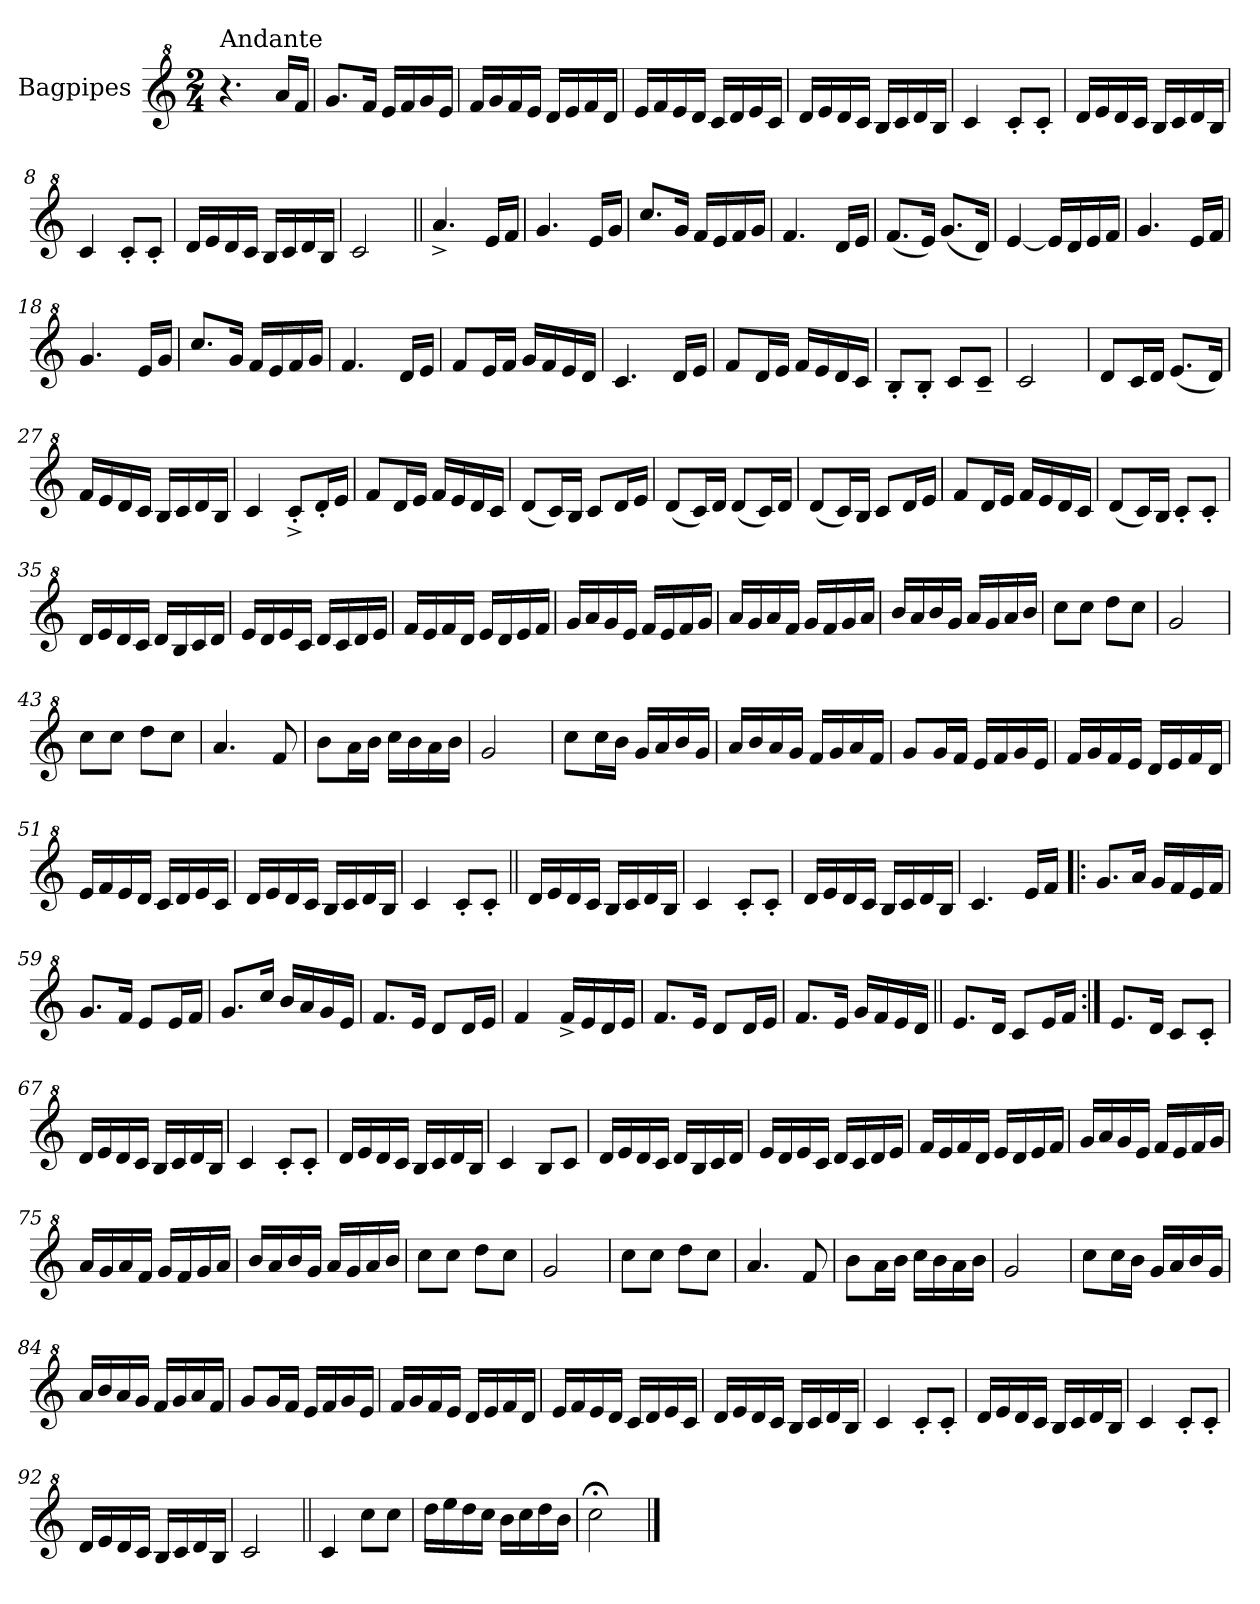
**kern
*part1
*staff1
*I"Bagpipes
*I'Bag
*clefG^2
*k[]
*C:
*M2/4
=1
!LO:TX:a:t=Andante
4.r
16aa/LL
16ff/JJ
=2
8.gg/L
16ff/Jk
16ee/LL
16ff/
16gg/
16ee/JJ
=3
16ff/LL
16gg/
16ff/
16ee/JJ
16dd/LL
16ee/
16ff/
16dd/JJ
=4
16ee/LL
16ff/
16ee/
16dd/JJ
16cc/LL
16dd/
16ee/
16cc/JJ
=5
16dd/LL
16ee/
16dd/
16cc/JJ
16b/LL
16cc/
16dd/
16b/JJ
=6
4cc/
8cc'/L
8cc'/J
=7
16dd/LL
16ee/
16dd/
16cc/JJ
16b/LL
16cc/
16dd/
16b/JJ
!!LO:LB:g=z
=8
4cc/
8cc'/L
8cc'/J
=9
16dd/LL
16ee/
16dd/
16cc/JJ
16b/LL
16cc/
16dd/
16b/JJ
=10
2cc/
=11||
4.aa^/
16ee/LL
16ff/JJ
=12
4.gg/
16ee/LL
16gg/JJ
=13
8.ccc/L
16gg/Jk
16ff/LL
16ee/
16ff/
16gg/JJ
=14
4.ff/
16dd/LL
16ee/JJ
=15
(8.ff/L
16ee/Jk)
(8.gg/L
16dd/Jk)
=16
[4ee/
16ee/LL]
16dd/
16ee/
16ff/JJ
=17
4.gg/
16ee/LL
16ff/JJ
!!LO:LB:g=z
=18
4.gg/
16ee/LL
16gg/JJ
=19
8.ccc/L
16gg/Jk
16ff/LL
16ee/
16ff/
16gg/JJ
=20
4.ff/
16dd/LL
16ee/JJ
=21
8ff/L
16ee/L
16ff/JJ
16gg/LL
16ff/
16ee/
16dd/JJ
=22
4.cc/
16dd/LL
16ee/JJ
=23
8ff/L
16dd/L
16ee/JJ
16ff/LL
16ee/
16dd/
16cc/JJ
=24
8b'/L
8b'/J
8cc/L
8cc~/J
=25
2cc/
=26
8dd/L
16cc/L
16dd/JJ
(8.ee/L
16dd/Jk)
!!LO:LB:g=z
=27
16ff/LL
16ee/
16dd/
16cc/JJ
16b/LL
16cc/
16dd/
16b/JJ
=28
4cc/
8cc^'/L
16dd'/L
16ee/JJ
=29
8ff/L
16dd/L
16ee/JJ
16ff/LL
16ee/
16dd/
16cc/JJ
=30
(8dd/L
16cc/L)
16b/JJ
8cc/L
16dd/L
16ee/JJ
=31
(8dd/L
16cc/L)
16dd/JJ
(8dd/L
16cc/L)
16dd/JJ
=32
(8dd/L
16cc/L)
16b/JJ
8cc/L
16dd/L
16ee/JJ
=33
8ff/L
16dd/L
16ee/JJ
16ff/LL
16ee/
16dd/
16cc/JJ
!!LO:LB:g=z
=34
(8dd/L
16cc/L)
16b/JJ
8cc'/L
8cc'/J
=35
16dd/LL
16ee/
16dd/
16cc/JJ
16dd/LL
16b/
16cc/
16dd/JJ
=36
16ee/LL
16dd/
16ee/
16cc/JJ
16dd/LL
16cc/
16dd/
16ee/JJ
=37
16ff/LL
16ee/
16ff/
16dd/JJ
16ee/LL
16dd/
16ee/
16ff/JJ
=38
16gg/LL
16aa/
16gg/
16ee/JJ
16ff/LL
16ee/
16ff/
16gg/JJ
=39
16aa/LL
16gg/
16aa/
16ff/JJ
16gg/LL
16ff/
16gg/
16aa/JJ
!!LO:LB:g=z
=40
16bb/LL
16aa/
16bb/
16gg/JJ
16aa/LL
16gg/
16aa/
16bb/JJ
=41
8ccc\L
8ccc\J
8ddd\L
8ccc\J
=42
2gg/
=43
8ccc\L
8ccc\J
8ddd\L
8ccc\J
=44
4.aa/
8ff/
=45
8bb\L
16aa\L
16bb\JJ
16ccc\LL
16bb\
16aa\
16bb\JJ
=46
2gg/
=47
8ccc\L
16ccc\L
16bb\JJ
16gg/LL
16aa/
16bb/
16gg/JJ
=48
16aa/LL
16bb/
16aa/
16gg/JJ
16ff/LL
16gg/
16aa/
16ff/JJ
!!LO:LB:g=z
=49
8gg/L
16gg/L
16ff/JJ
16ee/LL
16ff/
16gg/
16ee/JJ
=50
16ff/LL
16gg/
16ff/
16ee/JJ
16dd/LL
16ee/
16ff/
16dd/JJ
=51
16ee/LL
16ff/
16ee/
16dd/JJ
16cc/LL
16dd/
16ee/
16cc/JJ
=52
16dd/LL
16ee/
16dd/
16cc/JJ
16b/LL
16cc/
16dd/
16b/JJ
=53
4cc/
8cc'/L
8cc'/J
=54||
16dd/LL
16ee/
16dd/
16cc/JJ
16b/LL
16cc/
16dd/
16b/JJ
=55
4cc/
8cc'/L
8cc'/J
!!LO:LB:g=z
=56
16dd/LL
16ee/
16dd/
16cc/JJ
16b/LL
16cc/
16dd/
16b/JJ
=57
4.cc/
16ee/LL
16ff/JJ
=58!|:
8.gg/L
16aa/Jk
16gg/LL
16ff/
16ee/
16ff/JJ
=59
8.gg/L
16ff/Jk
8ee/L
16ee/L
16ff/JJ
=60
8.gg/L
16ccc/Jk
16bb/LL
16aa/
16gg/
16ee/JJ
=61
8.ff/L
16ee/Jk
8dd/L
16dd/L
16ee/JJ
=62
4ff/
16ff^/LL
16ee/
16dd/
16ee/JJ
!!LO:LB:g=z
=63
8.ff/L
16ee/Jk
8dd/L
16dd/L
16ee/JJ
=64
8.ff/L
16ee/Jk
16gg/LL
16ff/
16ee/
16dd/JJ
=65||
8.ee/L
16dd/Jk
8cc/L
16ee/L
16ff/JJ
=66:|!
8.ee/L
16dd/Jk
8cc/L
8cc'/J
=67
16dd/LL
16ee/
16dd/
16cc/JJ
16b/LL
16cc/
16dd/
16b/JJ
=68
4cc/
8cc'/L
8cc'/J
=69
16dd/LL
16ee/
16dd/
16cc/JJ
16b/LL
16cc/
16dd/
16b/JJ
=70
4cc/
8b/L
8cc/J
!!LO:LB:g=z
=71
16dd/LL
16ee/
16dd/
16cc/JJ
16dd/LL
16b/
16cc/
16dd/JJ
=72
16ee/LL
16dd/
16ee/
16cc/JJ
16dd/LL
16cc/
16dd/
16ee/JJ
=73
16ff/LL
16ee/
16ff/
16dd/JJ
16ee/LL
16dd/
16ee/
16ff/JJ
=74
16gg/LL
16aa/
16gg/
16ee/JJ
16ff/LL
16ee/
16ff/
16gg/JJ
=75
16aa/LL
16gg/
16aa/
16ff/JJ
16gg/LL
16ff/
16gg/
16aa/JJ
!!LO:PB:g=z
=76
16bb/LL
16aa/
16bb/
16gg/JJ
16aa/LL
16gg/
16aa/
16bb/JJ
=77
8ccc\L
8ccc\J
8ddd\L
8ccc\J
=78
2gg/
=79
8ccc\L
8ccc\J
8ddd\L
8ccc\J
=80
4.aa/
8ff/
=81
8bb\L
16aa\L
16bb\JJ
16ccc\LL
16bb\
16aa\
16bb\JJ
=82
2gg/
=83
8ccc\L
16ccc\L
16bb\JJ
16gg/LL
16aa/
16bb/
16gg/JJ
=84
16aa/LL
16bb/
16aa/
16gg/JJ
16ff/LL
16gg/
16aa/
16ff/JJ
!!LO:LB:g=z
=85
8gg/L
16gg/L
16ff/JJ
16ee/LL
16ff/
16gg/
16ee/JJ
=86
16ff/LL
16gg/
16ff/
16ee/JJ
16dd/LL
16ee/
16ff/
16dd/JJ
=87
16ee/LL
16ff/
16ee/
16dd/JJ
16cc/LL
16dd/
16ee/
16cc/JJ
=88
16dd/LL
16ee/
16dd/
16cc/JJ
16b/LL
16cc/
16dd/
16b/JJ
=89
4cc/
8cc'/L
8cc'/J
=90
16dd/LL
16ee/
16dd/
16cc/JJ
16b/LL
16cc/
16dd/
16b/JJ
=91
4cc/
8cc'/L
8cc'/J
!!LO:LB:g=z
=92
16dd/LL
16ee/
16dd/
16cc/JJ
16b/LL
16cc/
16dd/
16b/JJ
=93
2cc/
=94||
4cc/
8ccc\L
8ccc\J
=95
16ddd\LL
16eee\
16ddd\
16ccc\JJ
16bb\LL
16ccc\
16ddd\
16bb\JJ
=96
2ccc;<\
==
*-
